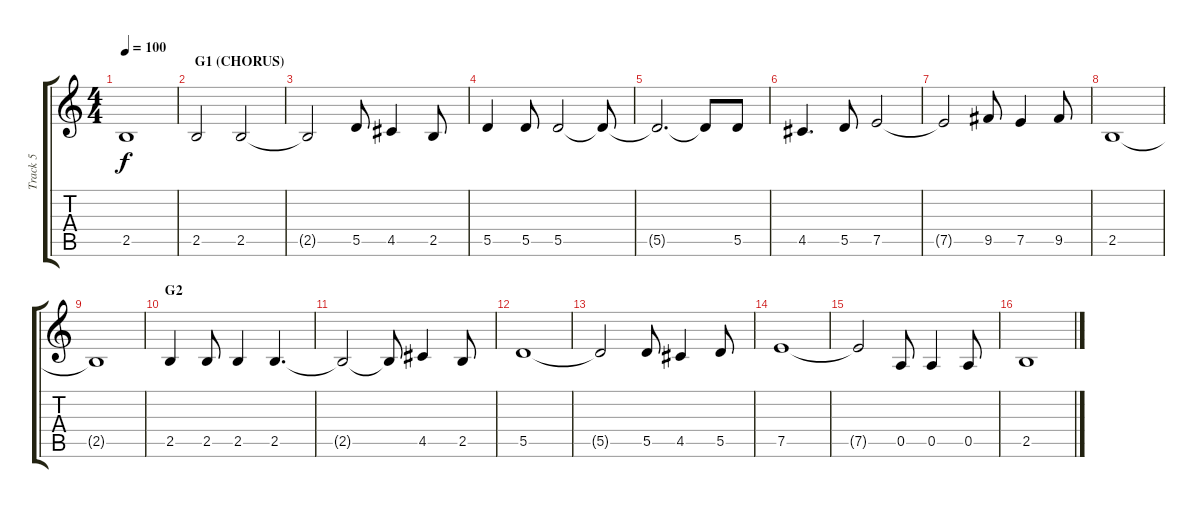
\track ("Track 5" "Track 5") {instrument overdrivenguitar}
\staff {score tabs}
\tuning (E4 B3 G3 D3 A2 E2) {hide}
\ts (4 4)
\tempo 100
\clef g2
\ks c
2.5{t}.1{dy f} |
\section ("" " G1 (CHORUS)")
2.5.2 2.5.2 |
2.5{t}.2 5.5.8 4.5.4 2.5.8 |
5.5.4 5.5.8 5.5.2 5.5{t}.8 |
5.5{t}.2{d} 5.5{t}.8 5.5.8 |
4.5.4{d} 5.5.8 7.5.2 |
7.5{t}.2 9.5.8 7.5.4 9.5.8 |
2.5.1 |
2.5{t}.1 |
\section ("" "G2")
2.5.4 2.5.8 2.5.4 2.5.4{d} |
2.5{t}.2 2.5{t}.8 4.5.4 2.5.8 |
5.5.1 |
5.5{t}.2 5.5.8 4.5.4 5.5.8 |
7.5.1 |
7.5{t}.2 0.5.8 0.5.4 0.5.8 |
2.5.1
